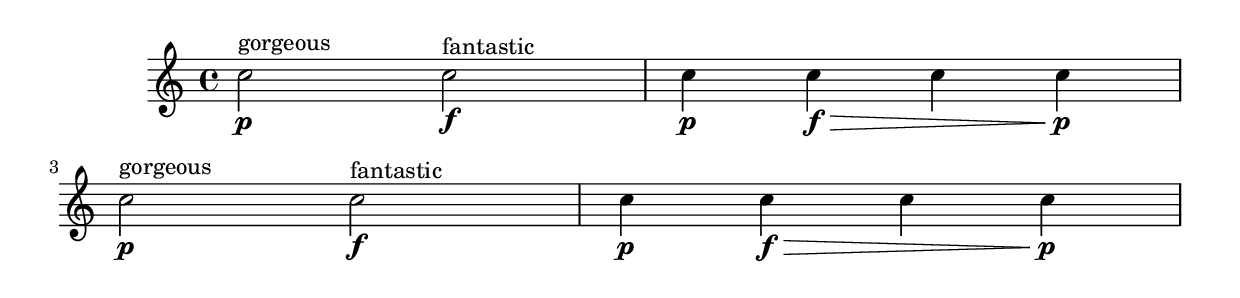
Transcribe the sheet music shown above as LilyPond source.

%% Do not edit this file; it is auto-generated from LSR http://lsr.dsi.unimi.it
%% This file is in the public domain.
\version "2.11.48"

\header {
  lsrtags = "tweaks-and-overrides, spacing"

  texidoc = "
By setting the @code{Y-extent} property to a suitable value, all
@code{DynamicLineSpanner} objects (hairpins and dynamic texts) can be
aligned to a common reference point, regardless of their actual extent.
This way, every element will be vertically aligned, thus producing a
more pleasing output.

The same idea is used to align the text scripts along their baseline.

"
  doctitle = "Vertically aligned dynamics and textscripts"
} % begin verbatim
music = \relative c'' {
  c2\p^\markup { gorgeous } c\f^\markup { fantastic }
  c4\p c\f\> c c\!\p
}

{
  \music \break
  \override DynamicLineSpanner #'staff-padding = #2.0
  \override DynamicLineSpanner #'Y-extent = #'(-1.5 . 1.5)
  \override TextScript #'Y-extent = #'(-1.5 . 1.5)
  \music
}
